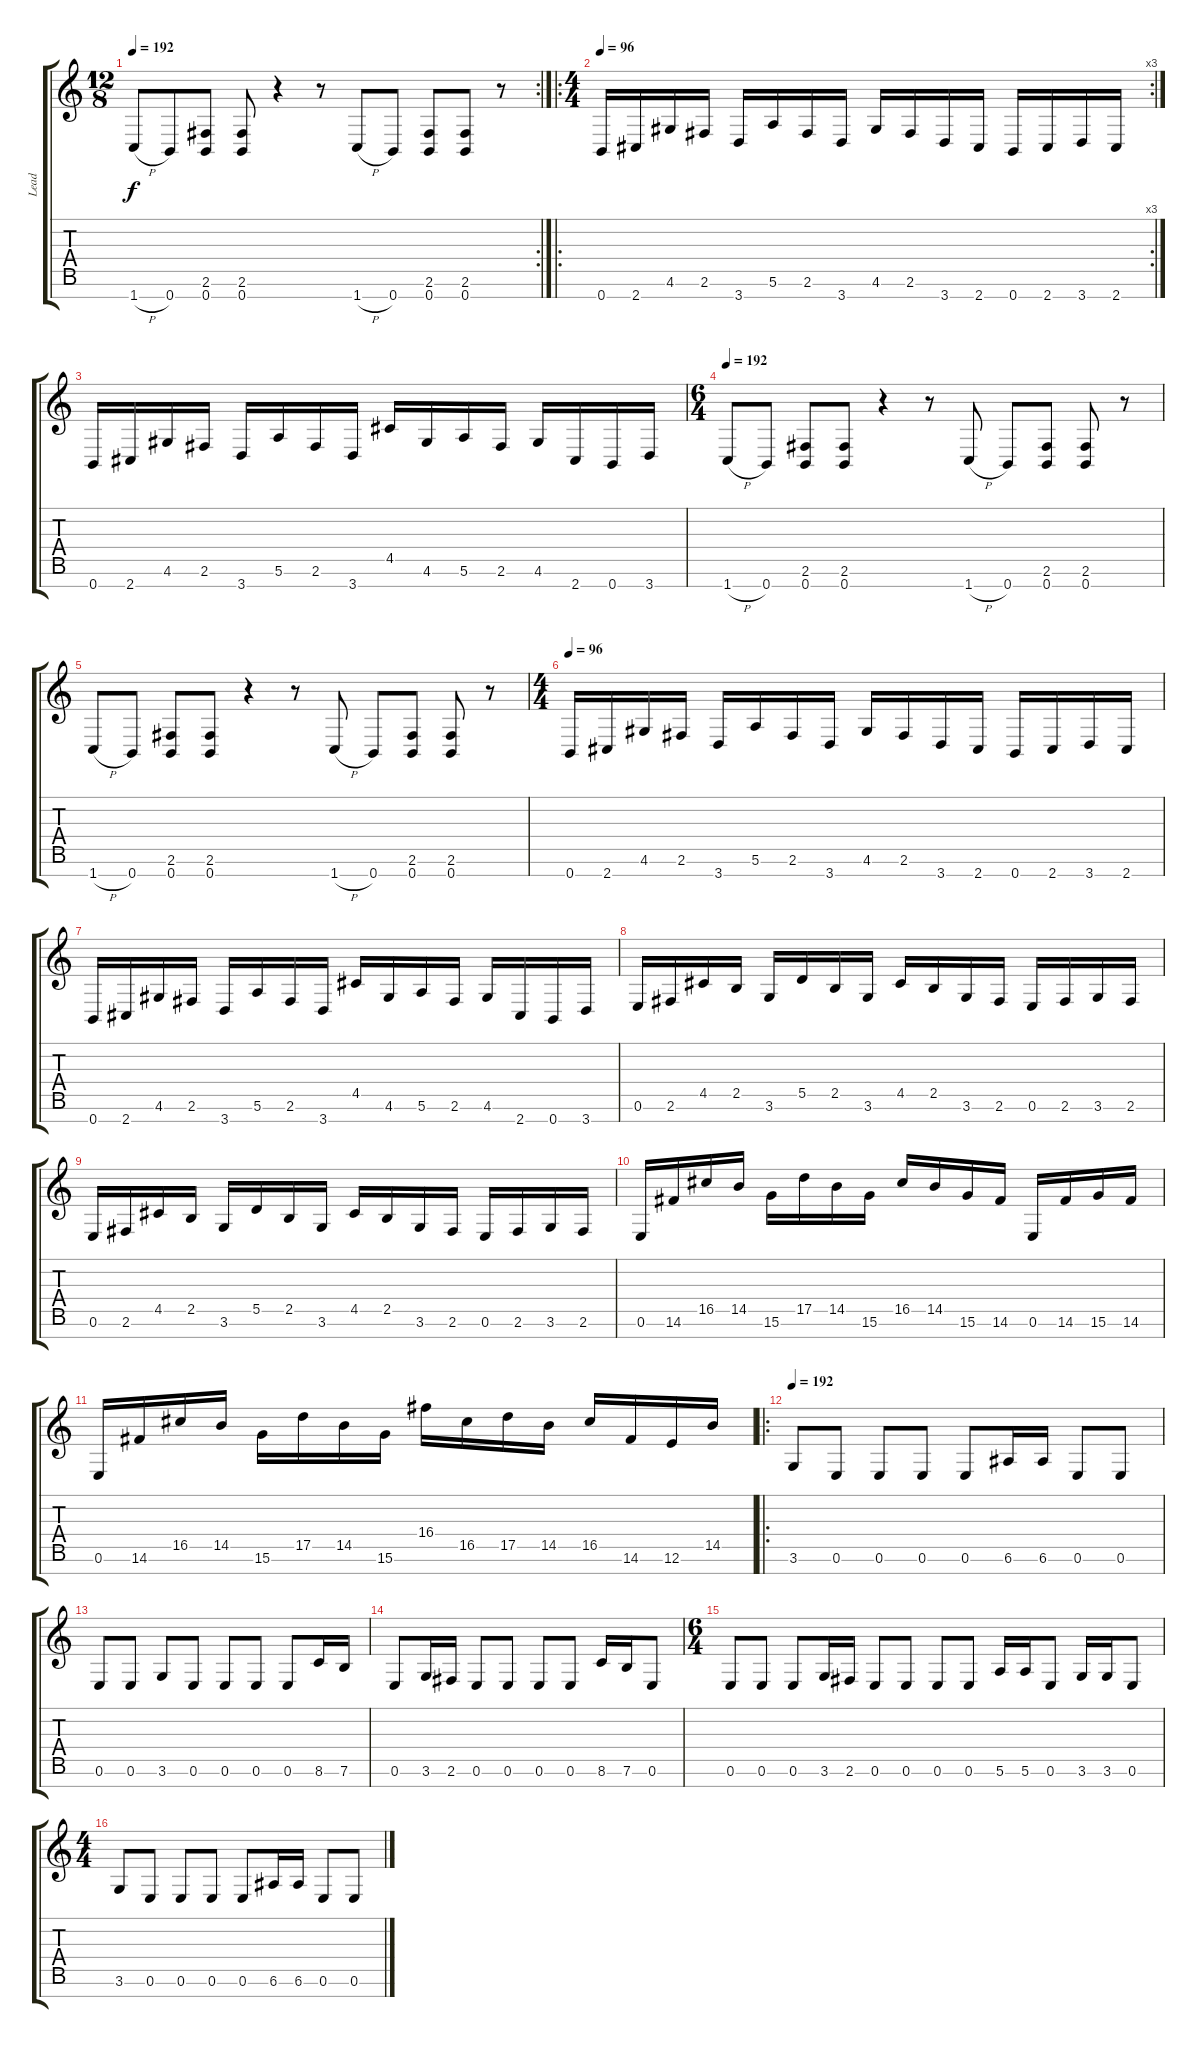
\track ("Lead" "Lead") {instrument distortionguitar}
\staff {score tabs}
\tuning (E4 B3 G3 D3 A2 E2 B1) {hide}
\rc 2
\ts (12 8)
\tempo 192
\clef g2
\ks c
1.7{h}.8{dy f} 0.7.8 (2.6 0.7).8 (2.6 0.7).8 r.4 r.8 1.7{h}.8 0.7.8 (2.6 0.7).8 (2.6 0.7).8 r.8 |
\ro
\rc 3
\ts (4 4)
\tempo 96
0.7.16 2.7.16 4.6.16 2.6.16 3.7.16 5.6.16 2.6.16 3.7.16 4.6.16 2.6.16 3.7.16 2.7.16 0.7.16 2.7.16 3.7.16 2.7.16 |
0.7.16 2.7.16 4.6.16 2.6.16 3.7.16 5.6.16 2.6.16 3.7.16 4.5.16 4.6.16 5.6.16 2.6.16 4.6.16 2.7.16 0.7.16 3.7.16 |
\ts (6 4)
\tempo 192
1.7{h}.8 0.7.8 (2.6 0.7).8 (2.6 0.7).8 r.4 r.8 1.7{h}.8 0.7.8 (2.6 0.7).8 (2.6 0.7).8 r.8 |
1.7{h}.8 0.7.8 (2.6 0.7).8 (2.6 0.7).8 r.4 r.8 1.7{h}.8 0.7.8 (2.6 0.7).8 (2.6 0.7).8 r.8 |
\ts (4 4)
\tempo 96
0.7.16 2.7.16 4.6.16 2.6.16 3.7.16 5.6.16 2.6.16 3.7.16 4.6.16 2.6.16 3.7.16 2.7.16 0.7.16 2.7.16 3.7.16 2.7.16 |
0.7.16 2.7.16 4.6.16 2.6.16 3.7.16 5.6.16 2.6.16 3.7.16 4.5.16 4.6.16 5.6.16 2.6.16 4.6.16 2.7.16 0.7.16 3.7.16 |
0.6.16 2.6.16 4.5.16 2.5.16 3.6.16 5.5.16 2.5.16 3.6.16 4.5.16 2.5.16 3.6.16 2.6.16 0.6.16 2.6.16 3.6.16 2.6.16 |
0.6.16 2.6.16 4.5.16 2.5.16 3.6.16 5.5.16 2.5.16 3.6.16 4.5.16 2.5.16 3.6.16 2.6.16 0.6.16 2.6.16 3.6.16 2.6.16 |
0.6.16 14.6.16 16.5.16 14.5.16 15.6.16 17.5.16 14.5.16 15.6.16 16.5.16 14.5.16 15.6.16 14.6.16 0.6.16 14.6.16 15.6.16 14.6.16 |
0.6.16 14.6.16 16.5.16 14.5.16 15.6.16 17.5.16 14.5.16 15.6.16 16.4.16 16.5.16 17.5.16 14.5.16 16.5.16 14.6.16 12.6.16 14.5.16 |
\ro
\tempo 192
3.6.8 0.6.8 0.6.8 0.6.8 0.6.8 6.6.16 6.6.16 0.6.8 0.6.8 |
0.6.8 0.6.8 3.6.8 0.6.8 0.6.8 0.6.8 0.6.8 8.6.16 7.6.16 |
0.6.8 3.6.16 2.6.16 0.6.8 0.6.8 0.6.8 0.6.8 8.6.16 7.6.16 0.6.8 |
\ts (6 4)
0.6.8 0.6.8 0.6.8 3.6.16 2.6.16 0.6.8 0.6.8 0.6.8 0.6.8 5.6.16 5.6.16 0.6.8 3.6.16 3.6.16 0.6.8 |
\ts (4 4)
3.6.8 0.6.8 0.6.8 0.6.8 0.6.8 6.6.16 6.6.16 0.6.8 0.6.8
